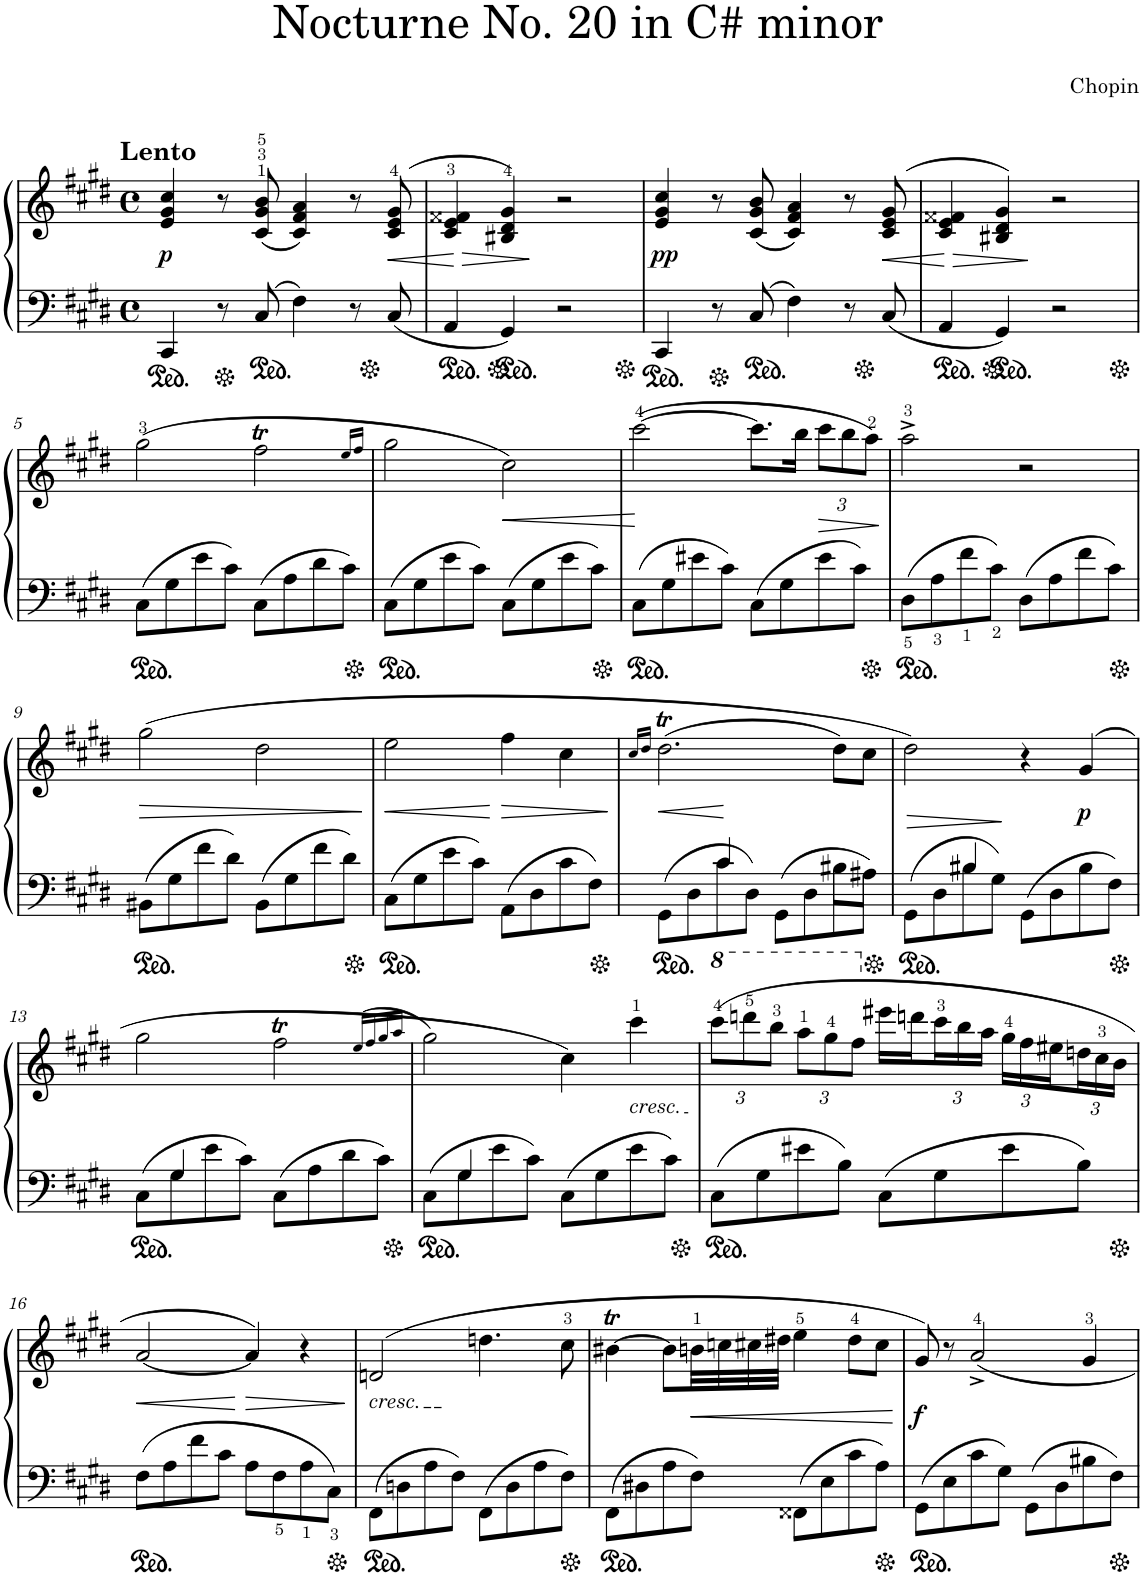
**kern	**kern	**dynam
*part1	*part1	*part1
*staff2	*staff1	*staff1/2
*I"グランドピアノ	*	*
*clefF4	*clefG2	*
*k[f#c#g#d#]	*k[f#c#g#d#]	*
*M4/4	*M4/4	*
*met(c)	*met(c)	*
=1	=1	=1
!	!LO:TX:a:B:t=Lento	!
!	!	!LO:DY:b
4CC#/	4e/ 4g#/ 4cc#/	p
8r	8r	.
8C#/	(8c#/ 8g#/ 8b/	.
4F#\	4c#/ 4f#/ 4a/)	.
8r	8r	.
!	!	!LO:HP:b
8C#/	(>8c#/ 8e/ 8g#/	<
=2	=2	=2
!	!	!LO:HP:b
4AA/	4c#/ 4e/ 4f##X/	>
4GG#/	4B#X/ 4d#/ 4g#/)	[
2r	2r	]
=3	=3	=3
!	!	!LO:DY:b
4CC#/	4e/ 4g#/ 4cc#/	pp
8r	8r	.
8C#/	(8c#/ 8g#/ 8b/	.
4F#\	4c#/ 4f#/ 4a/)	.
8r	8r	.
!	!	!LO:HP:b
8C#/	(>8c#/ 8e/ 8g#/	<
=4	=4	=4
!	!	!LO:HP:b
4AA/	4c#/ 4e/ 4f##X/	>
4GG#/	4B#X/ 4d#/ 4g#/)	[
2r	2r	.
.	.	]
!!LO:LB:g=z
=5	=5	=5
8C#\L	(2gg#\	.
8G#\	.	.
8e\	.	.
8c#\J	.	.
8C#\L	2ff#T\	.
8A\	.	.
8d#\	.	.
8c#\J	.	.
.	16qee/LL	.
.	16qff#/JJ	.
=6	=6	=6
8C#\L	2gg#\	.
8G#\	.	.
8e\	.	.
8c#\J	.	.
!	!	!LO:HP:b
8C#\L	2cc#\)	<
8G#\	.	.
8e\	.	.
8c#\J	.	.
=7	=7	=7
8C#\L	([2ccc#\	.
8G#\	.	.
8e#X\	.	.
8c#\J	.	.
8C#\L	8.ccc#\L]	[
8G#\	.	.
.	16bb\Jk	.
*	*Xbrackettup	*
!	!	!LO:HP:b
8e#\	12ccc#\L	>
.	12bb\	.
8c#\J	.	.
.	12aa\J)	.
.	.	]
=8	=8	=8
8D#\L	2aa^\	.
8A\	.	.
8f#\	.	.
8c#\J	.	.
8D#\L	2r	.
8A\	.	.
8f#\	.	.
8c#\J	.	.
!!LO:LB:g=z
=9	=9	=9
!	!	!LO:HP:b
8BB#X\L	(2gg#\	>
8G#\	.	.
8f#\	.	.
8d#\J	.	.
8BB#\L	2dd#\	.
8G#\	.	.
8f#\	.	.
8d#\J	.	.
.	.	]
=10	=10	=10
!	!	!LO:HP:b
8C#\L	2ee\	<
8G#\	.	.
8e\	.	.
8c#\J	.	.
!	!	!LO:HP:n=1:b
8AA\L	4ff#\	[ >
8D#\	.	.
8c#\	4cc#\	.
8F#\J	.	.
.	.	]
=11	=11	=11
.	16qcc#/LL	.
.	16qdd#/JJ	.
*^	*	*
8GG#\L	4ryy	(2.dd#t\	.
8D#\	.	.	.
8c#\	4c#/	.	.
8D#\J	.	.	.
8GG#\L	4ryy	.	.
8D#\	.	.	.
8B#X\	8B#\L	8dd#\L)	.
8A#X\J	8A#\J	8cc#\J	.
=12	=12	=12	=12
8GG#\L	4ryy	2dd#\)	.
8D#\	.	.	.
8B#X\	4B#/	.	.
8G#\J	.	.	.
8GG#\L	2ryy	4r	.
8D#\	.	.	.
!	!	!	!LO:DY:b
8B#\	.	(4g#/	p
8F#\J	.	.	.
!!LO:LB:g=z
=13	=13	=13	=13
8C#\L	8ryy	2gg#\	.
8G#\	4G#/	.	.
8e\	.	.	.
8c#\J	4ryy	.	.
8C#\L	.	2ff#T\	.
8A\	4ryy	.	.
8d#\	.	.	.
8c#\J	8ryy	.	.
.	.	(16qee/LL	.
.	.	16qff#/	.
.	.	16qgg#/	.
.	.	16qaa/JJ	.
=14	=14	=14	=14
8C#\L	8ryy	2gg#\)	.
8G#\	4G#/	.	.
8e\	.	.	.
8c#\J	8ryy	.	.
8C#\L	2ryy	4cc#\)	.
8G#\	.	.	.
!	!	!LO:TX:b:i:t=cresc.	!
8e\	.	4ccc#\	.
8c#\J	.	.	.
*v	*v	*	*
=15	=15	=15
*	*8va	*
8C#\L	(12cccc#\L	.
.	12ddddn\	.
8G#\	.	.
.	12bbb\J	.
8e#X\	12aaa\L	.
.	12ggg#\	.
8B\J	.	.
.	12fff#\J	.
*	*X8va	*
8C#\L	16eee#X\LL	.
.	16dddn\	.
8G#\	24ccc#\	.
.	24bb\	.
.	24aa\JJ	.
8e#\	24gg#\LL	.
.	24ff#\	.
.	24ee#X\	.
8B\J	24ddn\	.
.	24cc#\	.
.	24b\JJ	.
!!LO:LB:g=z
=16	=16	=16
!	!	!LO:HP:b
8F#\L	[2a/	<
8A\	.	.
8f#\	.	.
8c#\J	.	.
!	!	!LO:HP:n=1:b
8A\L	4a/])	[ >
8F#\	.	.
8A\	4r	.
8C#\J	.	.
.	.	]
=17	=17	=17
!	!LO:TX:b:i:t=cresc.	!
8FF#\L	(2dn/	.
8Dn\	.	.
8A\	.	.
8F#\J	.	.
8FF#\L	4.ddn\	.
8D\	.	.
8A\	.	.
8F#\J	8cc#\	.
=18	=18	=18
8FF#\L	[4b#Xt\	.
8D#X\	.	.
8A\	8b#\L]	.
!	!	!LO:HP:b
8F#\J	32bn\LL	<
.	32ccn\	.
.	32cc#X\	.
.	32dd#X\JJJ	.
8FF##X\L	4ee\	.
8E\	.	.
8c#\	8dd#\L	.
8A\J	8cc#\J	.
.	.	[
=19	=19	=19
!	!	!LO:DY:b
8GG#\L	8g#/)	f
8E\	8r	.
8c#\	2a^/	.
8G#\J	.	.
8GG#\L	.	.
8D#\	.	.
8B#X\	4g#/	.
8F#\J	.	.
=	=	=
*-	*-	*-
